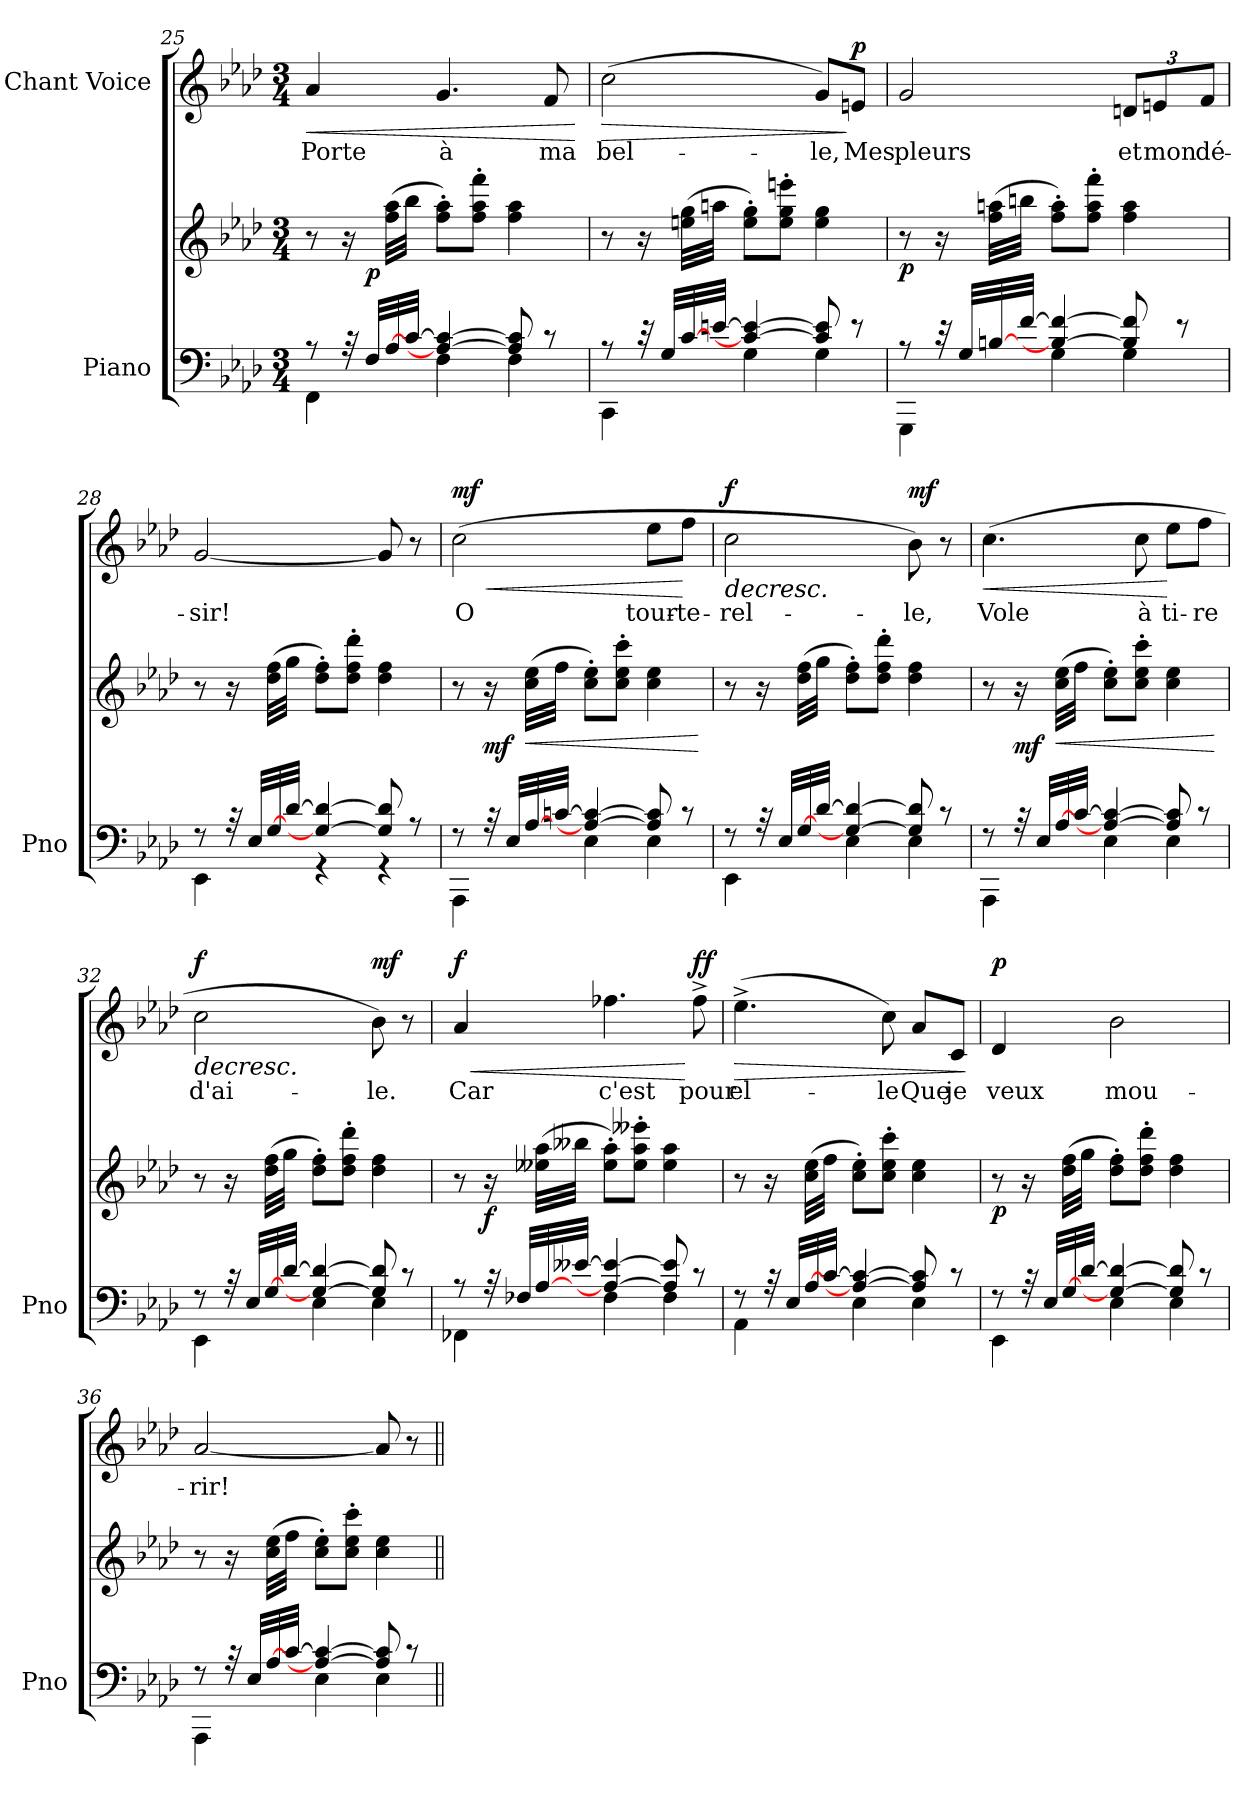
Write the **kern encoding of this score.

**kern	**kern	**dynam	**kern	**text	**dynam
*part2	*part2	*part2	*part1	*part1	*part1
*staff3	*staff2	*staff2/3	*staff1	*staff1	*staff1
*I"Piano	*	*	*I"Chant Voice	*	*
*I'Pno	*	*	*	*	*
!!LO:LB:g=z
*clefF4	*clefG2	*	*clefG2	*	*
*k[b-e-a-d-]	*k[b-e-a-d-]	*	*k[b-e-a-d-]	*	*
*M3/4	*M3/4	*	*M3/4	*	*
=25	=25	=25	=25	=25	=25
*^	*	*	*	*	*
!	!	!	!	!	!LO:LY:b	!LO:HP:b
*	*	*^	*	*	*	*
8r	4FF\	8r	8ryy	.	4a-/	Porte	<
32r	.	16r	32ryy	.	.	.	.
!	!	!	!	!LO:DY:b	!	!	!
32F/LLL	.	.	2ryy	p	.	.	.
[32A-/	.	(>32ff\ 32aa-\LLL	.	.	.	.	.
[32c/JJJ	.	32bb-\JJJ	.	.	.	.	.
!	!	!	!	!	!	!LO:LY:b	!
4A-/_ 4c/_	4F\	8ff\' 8aa-\'L)	.	.	4.g/	à	.
.	.	8ff\' 8aa-\' 8fff\'J	.	.	.	.	.
8A-/] 8c/]	4F\	4ff\ 4aa-\	.	.	.	.	.
!	!	!	!	!	!	!LO:LY:b	!
8r	.	.	.	.	8f/	ma	.
.	.	.	16.ryy	.	.	.	.
*v	*v	*	*	*	*	*	*
.	.	.	.	.	.	[
=26	=26	=26	=26	=26	=26	=26
*^	*	*	*	*	*	*
!	!	!	!	!	!	!LO:LY:b	!LO:HP:b
*	*	*v	*v	*	*	*	*
8r	4CC\	8r	.	(>2cc\	bel-	>
32r	.	16r	.	.	.	.
32G/LLL	.	.	.	.	.	.
[32c/	.	(>32een\ 32gg\LLL	.	.	.	.
[32en/JJJ	.	32aan\JJJ	.	.	.	.
4c/_ 4e/_	4G\	8ee\' 8gg\'L)	.	.	.	.
.	.	8ee\' 8gg\' 8eeen\'J	.	.	.	.
!	!	!	!	!	!LO:LY:b	!
8c/] 8e/]	4G\	4ee\ 4gg\	.	8g/L)	-le,	.
!	!	!	!	!	!LO:LY:b	!LO:DY:n=1:a
8r	.	.	.	8en/J	Mes	] p
=27	=27	=27	=27	=27	=27	=27
!	!	!	!LO:DY:b	!	!LO:LY:b	!
8r	4GGG\	8r	p	2g/	pleurs	.
32r	.	16r	.	.	.	.
32G/LLL	.	.	.	.	.	.
[32Bn/	.	(>32ff\ 32aan\LLL	.	.	.	.
[32f/JJJ	.	32bbn\JJJ	.	.	.	.
4Bn/_ 4f/_	4G\	8ff\' 8aa\'L)	.	.	.	.
.	.	8ff\' 8aa\' 8fff\'J	.	.	.	.
!	!	!	!	!	!LO:LY:b	!
8Bn/] 8f/]	4G\	4ff\ 4aa\	.	12dn/L	et	.
!	!	!	!	!	!LO:LY:b	!
.	.	.	.	12en/	mon	.
8r	.	.	.	.	.	.
!	!	!	!	!	!LO:LY:b	!
.	.	.	.	12f/J	dé-	.
=28	=28	=28	=28	=28	=28	=28
!	!	!	!	!	!LO:LY:b	!
8r	4EE-\	8r	.	[2g/	-sir!	.
32r	.	16r	.	.	.	.
32E-/LLL	.	.	.	.	.	.
[32G/	.	(>32dd-\ 32ff\LLL	.	.	.	.
[32d-/JJJ	.	32gg\JJJ	.	.	.	.
4G/_ 4d-/_	4rGG	8dd-\' 8ff\'L)	.	.	.	.
.	.	8dd-\' 8ff\' 8ddd-\'J	.	.	.	.
8G/] 8d-/]	4rGG	4dd-\ 4ff\	.	8g/]	.	.
8r	.	.	.	8r	.	.
!!LO:PB:g=z
=29	=29	=29	=29	=29	=29	=29
!	!	!	!	!	!LO:LY:b	!LO:HP:b
!	!	!	!	!	!	!LO:DY:n=1:a
8r	4AAA-\	8r	.	(>2cc\	O	< mf
!	!	!	!LO:DY:b	!	!	!
32r	.	16r	mf	.	.	.
32E-/LLL	.	.	.	.	.	.
!	!	!	!LO:HP:b	!	!	!
[32A-/	.	(>32cc\ 32ee-\LLL	<	.	.	.
[32cn/JJJ	.	32ff\JJJ	.	.	.	.
4A-/_ 4c/_	4E-\	8cc\' 8ee-\'L)	.	.	.	.
.	.	8cc\' 8ee-\' 8ccc\'J	.	.	.	.
!	!	!	!	!	!LO:LY:b	!
8A-/] 8c/]	4E-\	4cc\ 4ee-\	.	8ee-\L	tour-	.
!	!	!	!	!	!LO:LY:b	!
8r	.	.	.	8ff\J	te-	[
*v	*v	*	*	*	*	*
.	.	[	.	.	.
=30	=30	=30	=30	=30	=30
*^	*	*	*	*	*
!	!	!	!	!	!LO:LY:b	!LO:HP:b
!	!	!	!	!	!	!LO:DY:n=1:a
8r	4EE-\	8r	.	2cc\	-rel-	> f
32r	.	16r	.	.	.	.
32E-/LLL	.	.	.	.	.	.
[32G/	.	(>32dd-\ 32ff\LLL	.	.	.	.
[32d-/JJJ	.	32gg\JJJ	.	.	.	.
4G/_ 4d-/_	4E-\	8dd-\' 8ff\'L)	.	.	.	.
.	.	8dd-\' 8ff\' 8ddd-\'J	.	.	.	.
!	!	!	!	!	!LO:LY:b	!LO:DY:n=2:a
8G/] 8d-/]	4E-\	4dd-\ 4ff\	.	8b-\)	-le,	mf
8r	.	.	.	8r	.	]
=31	=31	=31	=31	=31	=31	=31
!	!	!	!	!	!LO:LY:b	!LO:HP:b
8r	4AAA-\	8r	.	(>4.cc\	Vole	<
!	!	!	!LO:DY:b	!	!	!
32r	.	16r	mf	.	.	.
32E-/LLL	.	.	.	.	.	.
!	!	!	!LO:HP:b	!	!	!
[32A-/	.	(>32cc\ 32ee-\LLL	<	.	.	.
[32c/JJJ	.	32ff\JJJ	.	.	.	.
4A-/_ 4c/_	4E-\	8cc\' 8ee-\'L)	.	.	.	.
!	!	!	!	!	!LO:LY:b	!
.	.	8cc\' 8ee-\' 8ccc\'J	.	8cc\	à	.
!	!	!	!	!	!LO:LY:b	!
8A-/] 8c/]	4E-\	4cc\ 4ee-\	.	8ee-\L	ti-	[
!	!	!	!	!	!LO:LY:b	!
8r	.	.	.	8ff\J	-re	.
*v	*v	*	*	*	*	*
.	.	[	.	.	.
=32	=32	=32	=32	=32	=32
*^	*	*	*	*	*
!	!	!	!	!	!LO:LY:b	!LO:HP:b
!	!	!	!	!	!	!LO:DY:n=1:a
8r	4EE-\	8r	.	2cc\	d'ai-	> f
32r	.	16r	.	.	.	.
32E-/LLL	.	.	.	.	.	.
[32G/	.	(>32dd-\ 32ff\LLL	.	.	.	.
[32d-/JJJ	.	32gg\JJJ	.	.	.	.
4G/_ 4d-/_	4E-\	8dd-\' 8ff\'L)	.	.	.	.
.	.	8dd-\' 8ff\' 8ddd-\'J	.	.	.	.
!	!	!	!	!	!LO:LY:b	!LO:DY:n=2:a
8G/] 8d-/]	4E-\	4dd-\ 4ff\	.	8b-\)	-le.	mf
8r	.	.	.	8r	.	]
!!LO:LB:g=z
=33	=33	=33	=33	=33	=33	=33
!	!	!	!	!	!LO:LY:b	!LO:HP:b
!	!	!	!	!	!	!LO:DY:n=1:a
8r	4FF-X\	8r	.	4a-/	Car	< f
!	!	!	!LO:DY:b	!	!	!
32r	.	16r	f	.	.	.
32F-X/LLL	.	.	.	.	.	.
[32A-/	.	(>32ee--X\ 32aa-\LLL	.	.	.	.
[32e--X/JJJ	.	32bb--X\JJJ	.	.	.	.
!	!	!	!	!	!LO:LY:b	!
4A-/_ 4e--/_	4F-\	8ee--\' 8aa-\'L)	.	4.ff-X\	c'est	.
.	.	8ee--\' 8aa-\' 8eee--X\'J	.	.	.	.
8A-/] 8e--/]	4F-\	4ee--\ 4aa-\	.	.	.	.
!	!	!	!	!	!LO:LY:b	!LO:DY:n=2:a
8r	.	.	.	8ff-^\	pour	[ ff
=34	=34	=34	=34	=34	=34	=34
!	!	!	!	!	!LO:LY:b	!LO:HP:b
8r	4AA-\	8r	.	(>4.ee-^\	el-	>
32r	.	16r	.	.	.	.
32E-/LLL	.	.	.	.	.	.
[32A-/	.	(>32cc\ 32ee-\LLL	.	.	.	.
[32c/JJJ	.	32ff\JJJ	.	.	.	.
4A-/_ 4c/_	4E-\	8cc\' 8ee-\'L)	.	.	.	.
!	!	!	!	!	!LO:LY:b	!
.	.	8cc\' 8ee-\' 8ccc\'J	.	8cc\)	-le	.
!	!	!	!	!	!LO:LY:b	!
8A-/] 8c/]	4E-\	4cc\ 4ee-\	.	8a-/L	Que	.
!	!	!	!	!	!LO:LY:b	!
8r	.	.	.	8c/J	je	.
*v	*v	*	*	*	*	*
.	.	.	.	.	]
=35	=35	=35	=35	=35	=35
*^	*	*	*	*	*
!	!	!	!LO:DY:b	!	!LO:LY:b	!LO:DY:a
8r	4EE-\	8r	p	4d-/	veux	p
32r	.	16r	.	.	.	.
32E-/LLL	.	.	.	.	.	.
[32G/	.	(>32dd-\ 32ff\LLL	.	.	.	.
[32d-/JJJ	.	32gg\JJJ	.	.	.	.
!	!	!	!	!	!LO:LY:b	!
4G/_ 4d-/_	4E-\	8dd-\' 8ff\'L)	.	2b-\	mou-	.
.	.	8dd-\' 8ff\' 8ddd-\'J	.	.	.	.
8G/] 8d-/]	4E-\	4dd-\ 4ff\	.	.	.	.
8r	.	.	.	.	.	.
=36	=36	=36	=36	=36	=36	=36
!	!	!	!	!	!LO:LY:b	!
8r	4AAA-\	8r	.	[2a-/	-rir!	.
32r	.	16r	.	.	.	.
32E-/LLL	.	.	.	.	.	.
[32A-/	.	(>32cc\ 32ee-\LLL	.	.	.	.
[32c/JJJ	.	32ff\JJJ	.	.	.	.
4A-/_ 4c/_	4E-\	8cc\' 8ee-\'L)	.	.	.	.
.	.	8cc\' 8ee-\' 8ccc\'J	.	.	.	.
8A-/] 8c/]	4E-\	4cc\ 4ee-\	.	8a-/]	.	.
8r	.	.	.	8r	.	.
*v	*v	*	*	*	*	*
=||	=||	=||	=||	=||	=||
*-	*-	*-	*-	*-	*-
